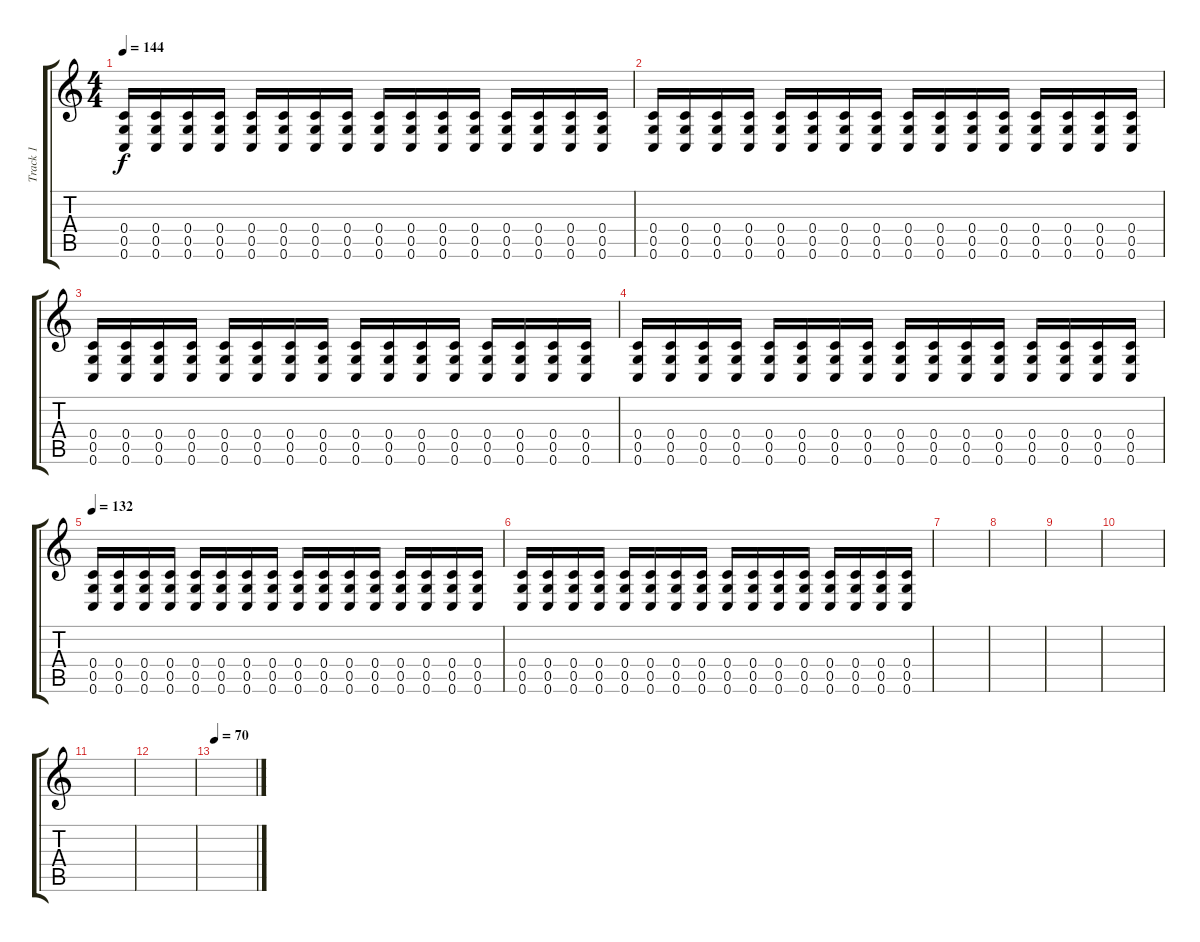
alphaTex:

\track ("Track 1" "Track 1") {instrument electricguitarjazz}
\staff {score tabs}
\tuning (D4 A3 F3 C3 G2 C2) {hide}
\ts (4 4)
\tempo 144
\clef g2
\ks c
(0.4 0.5 0.6).16{dy f} (0.4 0.5 0.6).16 (0.4 0.5 0.6).16 (0.4 0.5 0.6).16 (0.4 0.5 0.6).16 (0.4 0.5 0.6).16 (0.4 0.5 0.6).16 (0.4 0.5 0.6).16 (0.4 0.5 0.6).16 (0.4 0.5 0.6).16 (0.4 0.5 0.6).16 (0.4 0.5 0.6).16 (0.4 0.5 0.6).16 (0.4 0.5 0.6).16 (0.4 0.5 0.6).16 (0.4 0.5 0.6).16 |
(0.4 0.5 0.6).16 (0.4 0.5 0.6).16 (0.4 0.5 0.6).16 (0.4 0.5 0.6).16 (0.4 0.5 0.6).16 (0.4 0.5 0.6).16 (0.4 0.5 0.6).16 (0.4 0.5 0.6).16 (0.4 0.5 0.6).16 (0.4 0.5 0.6).16 (0.4 0.5 0.6).16 (0.4 0.5 0.6).16 (0.4 0.5 0.6).16 (0.4 0.5 0.6).16 (0.4 0.5 0.6).16 (0.4 0.5 0.6).16 |
(0.4 0.5 0.6).16 (0.4 0.5 0.6).16 (0.4 0.5 0.6).16 (0.4 0.5 0.6).16 (0.4 0.5 0.6).16 (0.4 0.5 0.6).16 (0.4 0.5 0.6).16 (0.4 0.5 0.6).16 (0.4 0.5 0.6).16 (0.4 0.5 0.6).16 (0.4 0.5 0.6).16 (0.4 0.5 0.6).16 (0.4 0.5 0.6).16 (0.4 0.5 0.6).16 (0.4 0.5 0.6).16 (0.4 0.5 0.6).16 |
(0.4 0.5 0.6).16 (0.4 0.5 0.6).16 (0.4 0.5 0.6).16 (0.4 0.5 0.6).16 (0.4 0.5 0.6).16 (0.4 0.5 0.6).16 (0.4 0.5 0.6).16 (0.4 0.5 0.6).16 (0.4 0.5 0.6).16 (0.4 0.5 0.6).16 (0.4 0.5 0.6).16 (0.4 0.5 0.6).16 (0.4 0.5 0.6).16 (0.4 0.5 0.6).16 (0.4 0.5 0.6).16 (0.4 0.5 0.6).16 |
\tempo 132
(0.4 0.5 0.6).16{volume 0} (0.4 0.5 0.6).16 (0.4 0.5 0.6).16 (0.4 0.5 0.6).16 (0.4 0.5 0.6).16 (0.4 0.5 0.6).16 (0.4 0.5 0.6).16 (0.4 0.5 0.6).16 (0.4 0.5 0.6).16 (0.4 0.5 0.6).16 (0.4 0.5 0.6).16 (0.4 0.5 0.6).16 (0.4 0.5 0.6).16 (0.4 0.5 0.6).16 (0.4 0.5 0.6).16 (0.4 0.5 0.6).16 |
(0.4 0.5 0.6).16 (0.4 0.5 0.6).16 (0.4 0.5 0.6).16 (0.4 0.5 0.6).16 (0.4 0.5 0.6).16 (0.4 0.5 0.6).16 (0.4 0.5 0.6).16 (0.4 0.5 0.6).16 (0.4 0.5 0.6).16 (0.4 0.5 0.6).16 (0.4 0.5 0.6).16 (0.4 0.5 0.6).16 (0.4 0.5 0.6).16 (0.4 0.5 0.6).16 (0.4 0.5 0.6).16 (0.4 0.5 0.6).16 |
|
|
|
|
|
|
\tempo 70
